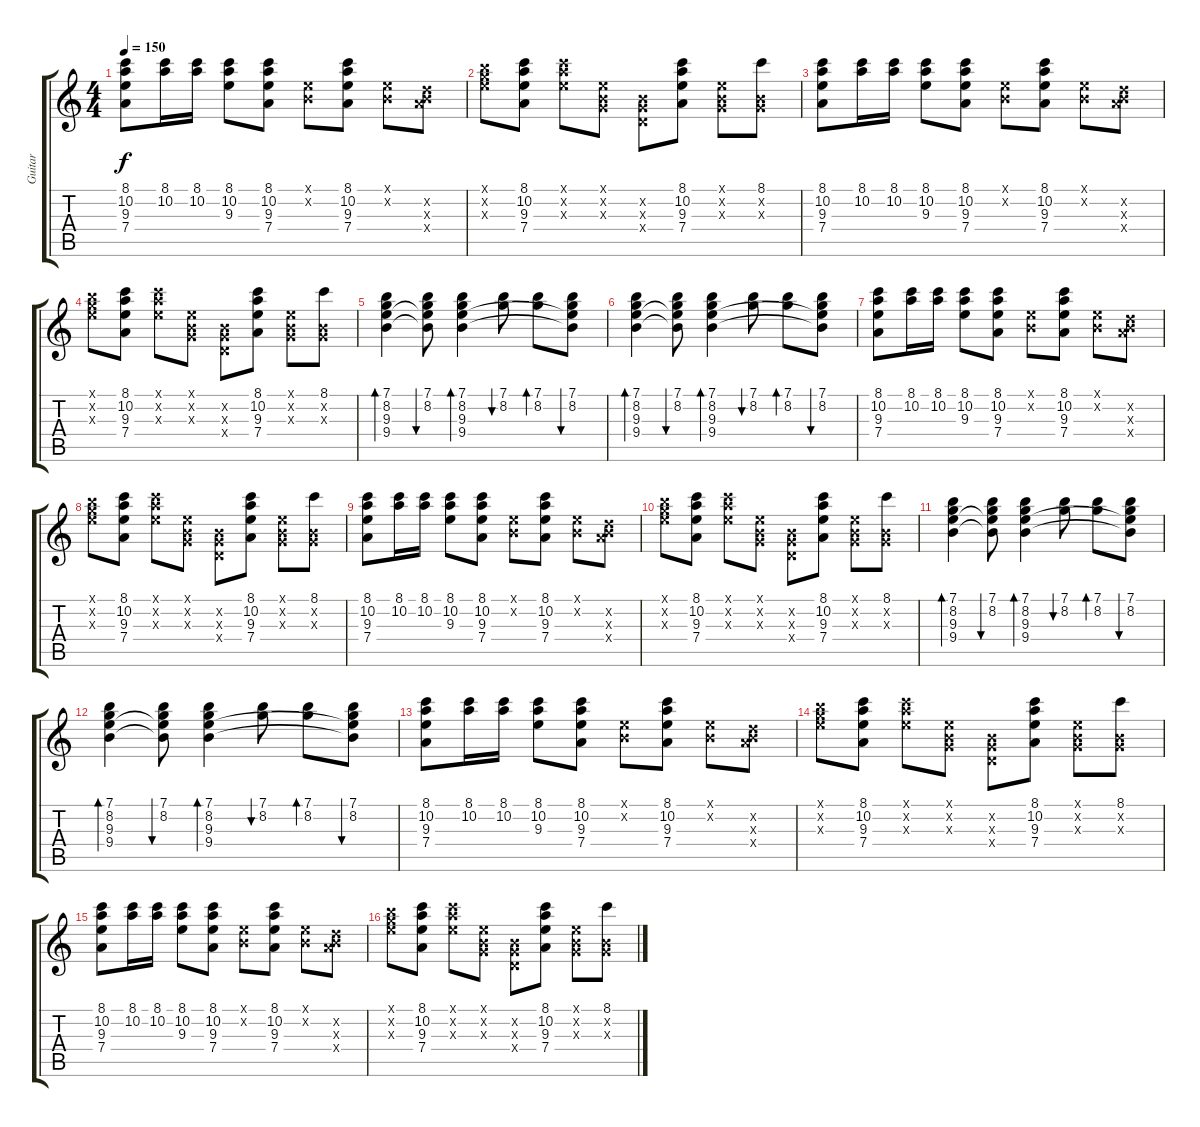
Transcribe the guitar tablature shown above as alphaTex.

\track ("Guitar" "Guitar") {instrument electricguitarjazz}
\staff {score tabs}
\tuning (E4 B3 G3 D3 A2 E2) {hide}
\ts (4 4)
\tempo 150
\clef g2
\ks c
(8.1 10.2 9.3 7.4).8{dy f} (8.1 10.2).16 (8.1 10.2).16 (8.1 10.2 9.3).8 (8.1 10.2 9.3 7.4).8 (0.1{x} 0.2{x}).8 (8.1 10.2 9.3 7.4).8 (0.1{x} 0.2{x}).8 (0.2{x} 7.3{x} 7.4{x}).8 |
(7.1{x} 8.2{x} 9.3{x}).8 (8.1 10.2 9.3 7.4).8 (8.1{x} 10.2{x} 9.3{x}).8 (0.1{x} 0.2{x} 0.3{x}).8 (0.2{x} 0.3{x} 0.4{x}).8 (8.1 10.2 9.3 7.4).8 (0.1{x} 0.2{x} 0.3{x}).8 (8.1 0.2{x} 0.3{x}).8 |
(8.1 10.2 9.3 7.4).8 (8.1 10.2).16 (8.1 10.2).16 (8.1 10.2 9.3).8 (8.1 10.2 9.3 7.4).8 (0.1{x} 0.2{x}).8 (8.1 10.2 9.3 7.4).8 (0.1{x} 0.2{x}).8 (0.2{x} 7.3{x} 7.4{x}).8 |
(7.1{x} 8.2{x} 9.3{x}).8 (8.1 10.2 9.3 7.4).8 (8.1{x} 10.2{x} 9.3{x}).8 (0.1{x} 0.2{x} 0.3{x}).8 (0.2{x} 0.3{x} 0.4{x}).8 (8.1 10.2 9.3 7.4).8 (0.1{x} 0.2{x} 0.3{x}).8 (8.1 0.2{x} 0.3{x}).8 |
(7.1 8.2 9.3 9.4).4{bd 60} (7.1 8.2 9.3{t} 9.4{t}).8{bu 60} (7.1 8.2 9.3 9.4).4{bd 60} (7.1 8.2).8{bu 60} (7.1 8.2).8{bd 60} (7.1 8.2 9.3{t} 9.4{t}).8{bu 60} |
(7.1 8.2 9.3 9.4).4{bd 60} (7.1 8.2 9.3{t} 9.4{t}).8{bu 60} (7.1 8.2 9.3 9.4).4{bd 60} (7.1 8.2).8{bu 60} (7.1 8.2).8{bd 60} (7.1 8.2 9.3{t} 9.4{t}).8{bu 60} |
(8.1 10.2 9.3 7.4).8{volume 12} (8.1 10.2).16 (8.1 10.2).16 (8.1 10.2 9.3).8 (8.1 10.2 9.3 7.4).8 (0.1{x} 0.2{x}).8 (8.1 10.2 9.3 7.4).8 (0.1{x} 0.2{x}).8 (0.2{x} 7.3{x} 7.4{x}).8 |
(7.1{x} 8.2{x} 9.3{x}).8 (8.1 10.2 9.3 7.4).8 (8.1{x} 10.2{x} 9.3{x}).8 (0.1{x} 0.2{x} 0.3{x}).8 (0.2{x} 0.3{x} 0.4{x}).8 (8.1 10.2 9.3 7.4).8 (0.1{x} 0.2{x} 0.3{x}).8 (8.1 0.2{x} 0.3{x}).8 |
(8.1 10.2 9.3 7.4).8 (8.1 10.2).16 (8.1 10.2).16 (8.1 10.2 9.3).8 (8.1 10.2 9.3 7.4).8 (0.1{x} 0.2{x}).8 (8.1 10.2 9.3 7.4).8 (0.1{x} 0.2{x}).8 (0.2{x} 7.3{x} 7.4{x}).8 |
(7.1{x} 8.2{x} 9.3{x}).8 (8.1 10.2 9.3 7.4).8 (8.1{x} 10.2{x} 9.3{x}).8 (0.1{x} 0.2{x} 0.3{x}).8 (0.2{x} 0.3{x} 0.4{x}).8 (8.1 10.2 9.3 7.4).8 (0.1{x} 0.2{x} 0.3{x}).8 (8.1 0.2{x} 0.3{x}).8 |
(7.1 8.2 9.3 9.4).4{bd 60} (7.1 8.2 9.3{t} 9.4{t}).8{bu 60} (7.1 8.2 9.3 9.4).4{bd 60} (7.1 8.2).8{bu 60} (7.1 8.2).8{bd 60} (7.1 8.2 9.3{t} 9.4{t}).8{bu 60} |
(7.1 8.2 9.3 9.4).4{bd 60} (7.1 8.2 9.3{t} 9.4{t}).8{bu 60} (7.1 8.2 9.3 9.4).4{bd 60} (7.1 8.2).8{bu 60} (7.1 8.2).8{bd 60} (7.1 8.2 9.3{t} 9.4{t}).8{bu 60} |
(8.1 10.2 9.3 7.4).8 (8.1 10.2).16 (8.1 10.2).16 (8.1 10.2 9.3).8 (8.1 10.2 9.3 7.4).8 (0.1{x} 0.2{x}).8 (8.1 10.2 9.3 7.4).8 (0.1{x} 0.2{x}).8 (0.2{x} 7.3{x} 7.4{x}).8 |
(7.1{x} 8.2{x} 9.3{x}).8 (8.1 10.2 9.3 7.4).8 (8.1{x} 10.2{x} 9.3{x}).8 (0.1{x} 0.2{x} 0.3{x}).8 (0.2{x} 0.3{x} 0.4{x}).8 (8.1 10.2 9.3 7.4).8 (0.1{x} 0.2{x} 0.3{x}).8 (8.1 0.2{x} 0.3{x}).8 |
(8.1 10.2 9.3 7.4).8 (8.1 10.2).16 (8.1 10.2).16 (8.1 10.2 9.3).8 (8.1 10.2 9.3 7.4).8 (0.1{x} 0.2{x}).8 (8.1 10.2 9.3 7.4).8 (0.1{x} 0.2{x}).8 (0.2{x} 7.3{x} 7.4{x}).8 |
(7.1{x} 8.2{x} 9.3{x}).8 (8.1 10.2 9.3 7.4).8 (8.1{x} 10.2{x} 9.3{x}).8 (0.1{x} 0.2{x} 0.3{x}).8 (0.2{x} 0.3{x} 0.4{x}).8 (8.1 10.2 9.3 7.4).8 (0.1{x} 0.2{x} 0.3{x}).8 (8.1 0.2{x} 0.3{x}).8
